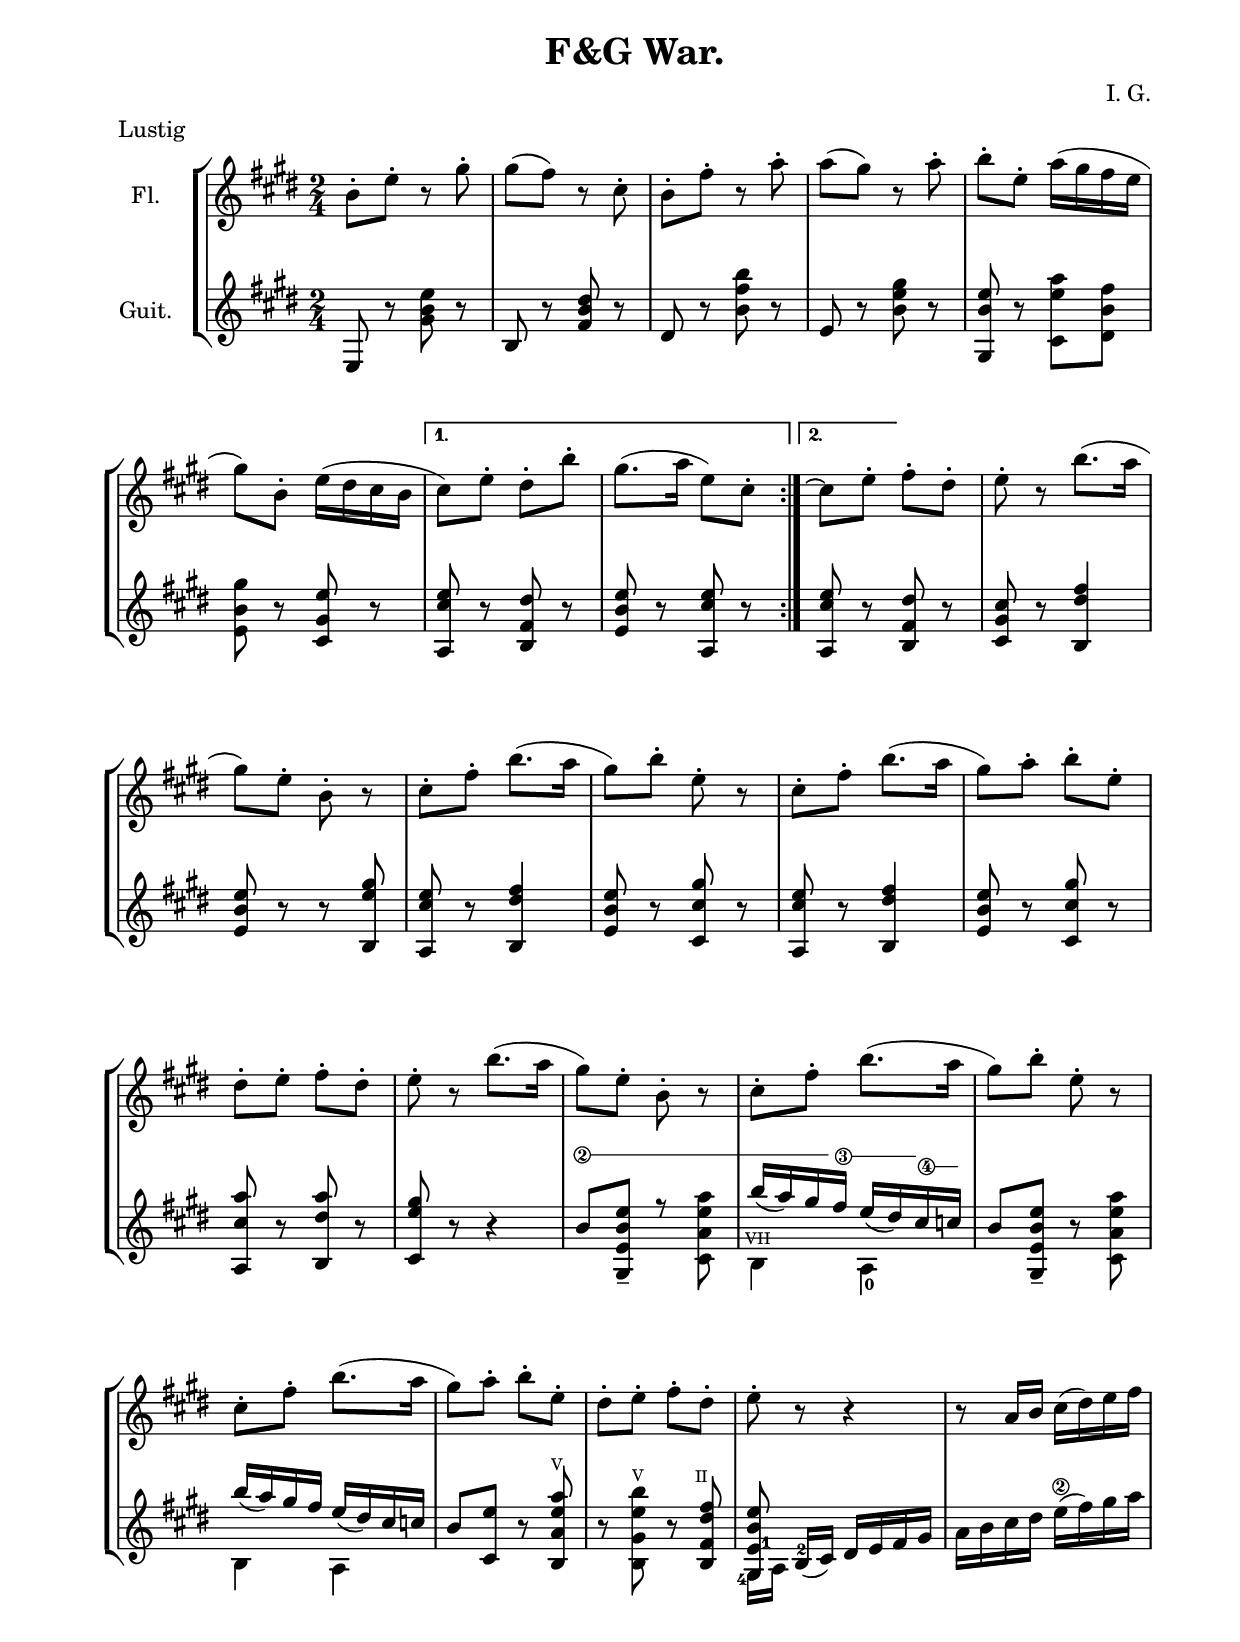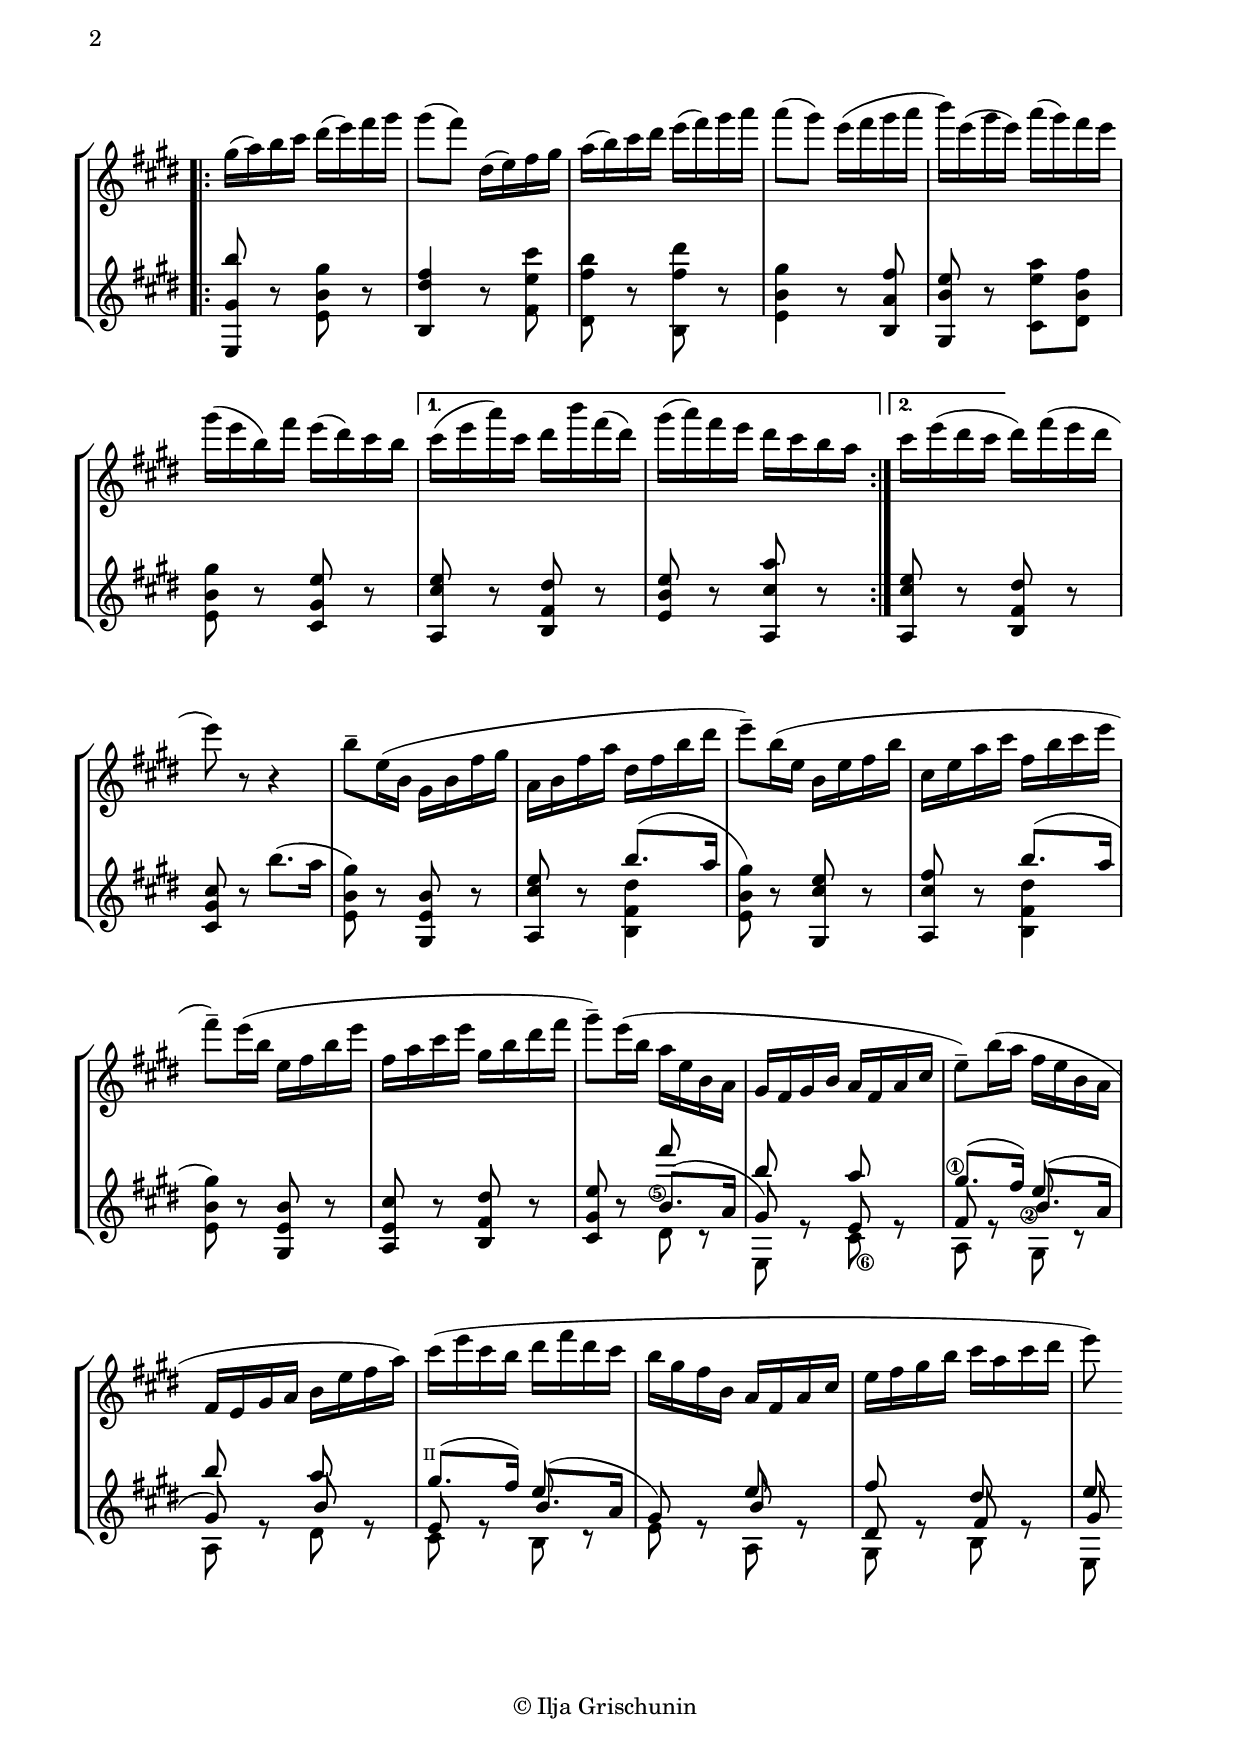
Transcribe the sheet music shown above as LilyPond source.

\version "2.19.15"
%\version "2.18.0"

\language "deutsch"

\header {
  title = "F&G War."
  meter = "Lustig"
  composer = "I. G."
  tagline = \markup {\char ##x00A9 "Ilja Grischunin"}
}

\paper {
  #(set-paper-size "a4")
  top-system-spacing.basic-distance = #25
  top-markup-spacing.basic-distance = #8
  markup-system-spacing.basic-distance = #8
  system-system-spacing.basic-distance = #25
  last-bottom-spacing.basic-distance = #25
  two-sided = ##t
  inner-margin = 20
  outer-margin = 15
}

\layout {
  \context {
    \Score
    \override StaffGrouper.staff-staff-spacing.basic-distance = #14
    \remove "Bar_number_engraver"
  }
}

\version "2.18.0"

\language "deutsch"

fluteMusic = \relative e'' {
  \clef treble
  \key e \major
  \time 2/4
  %\override Staff.TimeSignature #'stencil = ##f
  \override Score.VoltaBracketSpanner.Y-offset = 7
  \repeat volta 2 {
    h8-. e-. r gis-. gis( fis) r cis-. h-. fis'-. r a-. a( gis) r a-.
    h-. e,-. a16( gis fis e gis8) h,-. e16( dis cis h
  }
  \alternative {
    {
      cis8) e-.
      \set Score.repeatCommands = #'((volta #f))
      dis-. h'-. gis8.( a16 e8) cis-.
    }
    {
      cis8\repeatTie e-.
    }
  }
  fis-. dis-.
  e-. r
  h'8.( a16 gis8) e-. h-. r cis-. fis-. h8.( a16 gis8) h-. e,-. r
  cis-. fis-. h8.( a16 gis8) a-. h-. e,-. dis-. e-. fis-. dis-. e-. r
  h'8.( a16 gis8) e-. h-. r cis-. fis-. h8.( a16 gis8) h-. e,-. r
  cis-. fis-. h8.( a16 gis8) a-. h-. e,-. dis-. e-. fis-. dis-. e-. r r4
  r8 a,16 h cis( dis) e fis \break
  \override Score.VoltaBracketSpanner.Y-offset = 7
  \repeat volta 2 {
    gis( a) h cis dis( e) fis gis gis8( fis) dis,16( e) fis gis
    a( h) cis dis e( fis) gis a a8( gis) e16( fis gis a
    h) e,( gis e) a( gis) fis e gis( e h) fis' e( dis) cis h
  }
  \alternative{
    {
      cis([ e a)
      \set Score.repeatCommands = #'((volta #f))
      cis,] dis h' fis( dis) gis( a) fis e dis cis h a
    }
    {
      cis[ e( dis
    }
  }
  cis] dis) fis( e dis e8) r r4
  h8-- e,16( h gis h fis' gis a, h fis' a dis, fis h dis
  e8--) h16( e, h e fis h cis, e a cis fis, h cis e
  fis8--) e16( h e, fis h e fis, a cis e gis, h dis fis
  gis8--) e16( h a e h a gis fis gis h a fis a cis
  e8--) h'16( a fis e h a fis e gis a h e fis a)
  cis( e cis h dis fis dis cis h gis fis h, a fis a cis 
  e fis gis h cis a cis dis e8)
}

\version "2.18.0"

\language "deutsch"

stringNumberSpanner =
#(define-music-function (parser location StringNumber) (string?)
   #{
     \override TextSpanner.style = #'solid
     \override TextSpanner.font-size = #-5
     \override TextSpanner.bound-details.left.stencil-align-dir-y = #CENTER
     \override TextSpanner.bound-details.left.text = \markup { \circle \number #StringNumber }
   #})

FO = #(define-music-function (parser location offsetX offsetY)(number? number?)
        #{
          \once \override Voice.Fingering.extra-offset = #(cons offsetX offsetY)
        #})

guitarMusic = \relative {
  \clef treble
  \key e \major
  \time 2/4
  %\override Staff.TimeSignature #'stencil = ##f
  \override Fingering #'staff-padding = #'()
  \override Score.VoltaBracketSpanner.Y-offset = 7
  \repeat volta 2 {
    e8 r <gis' h e> r h, r <fis' h dis> r
    dis r <h' fis' h> r e, r <h' e gis> r
    <gis, h' e> r <cis e' a> <dis h' fis'> <e h' gis'> r <cis gis' e'> r
  }
  \alternative {
    {
      <a cis' e> r
      \set Score.repeatCommands = #'((volta #f))
      <h fis' dis'> r <e h' e> r <a, cis' e> r
    }
    {
      <a cis' e> r
    }
  }
  <h fis' dis'> r <cis gis' cis> r <h dis' fis>4
  <e h' e>8 r r <h e' gis> <a cis' e> r <h dis' fis>4
  <e h' e>8 r <cis cis' gis'> r <a cis' e> r <h dis' fis>4
  <e h' e>8 r <cis cis' gis'> r <a cis' a'> r <h dis' a'> r
  <cis e' gis> r r4
  <<
    {
      \stringNumberSpanner "2"
      \textSpannerUp
      \once\override TextSpanner.extra-offset = #'(0 . -0.5)
      \once\override TextSpanner #'(bound-details right padding) = #2
      h'8\startTextSpan <gis, e' h' e>_- r s
      h''16_( a) gis
      \stringNumberSpanner "3"
      \once\override TextSpanner.extra-offset = #'(0.5 . 0)
      \once\override TextSpanner #'(bound-details right padding) = #2
      fis\stopTextSpan\startTextSpan e_( dis)
      \stringNumberSpanner "4"
      \once\override TextSpanner.extra-offset = #'(0.5 . 0.5)
      cis\stopTextSpan\startTextSpan c\stopTextSpan
    }
    \\
    {
      s4.					   <cis, a' e' a>8
      \override TextScript.extra-offset = #'(-0.5 . 6)
      h4-\markup{\teeny VII} \FO #'0.2 #'0.2 a-0
    }
  >>
  h'8 <gis, e' h' e>-- r <cis a' e' a>
  <<
    {
      h''16_( a) gis fis e_( dis) cis c
    }
    \\
    {
      h,4                      a
    }
  >>
  h'8 <cis, e'> r <h a' e' a>^\markup{\teeny V}
  r <h gis' e' h'>^\markup{\teeny V}
  \override TextScript.extra-offset = #'(-0.5 . -1)
  r <h fis' dis' fis>^\markup{\teeny II}
  <<
    {
      \FO #'1.2 #'-4.5 <gis e'-1 h' e>8
    }
    \\
    {
      \FO #'-1.2 #'3.5 gis16[-4 a]
    }
  >>
  \FO #'0 #'-3.2 h16(-2 cis) dis e fis gis a h cis dis e(\2 fis) gis a
  \repeat volta 2 {
    <e,, gis' h'>8 r <e' h' gis'> r <h dis' fis>4 r8 <fis' e' cis'>
    <dis fis' h> r <h fis'' dis'> r <e h' gis'>4 r8 <h a' fis'>
    <gis h' e> r <cis e' a> <dis h' fis'> <e h' gis'> r <cis gis' e'> r
  }
  \alternative{
    {
      <a cis' e> r
      \set Score.repeatCommands = #'((volta #f))
      <h fis' dis'> r <e h' e> r <a, cis' a'> r
    }
    {
      <a cis' e> r
    }
  }
  <h fis' dis'> r <cis gis' cis> r h''8.( a16
  <e, h' gis'>8) r <gis, e' h'> r <a cis' e> r
  <<
    {
      \once\override Slur.positions = #'(0 . 1)
      \shape #'((0 . 0) (0.8 . 0.5) (0 . 0) (0 . 0)) Slur
      h''8.( a16 \stemDown <e, h' gis'>8)
    }
    \\
    {
      <h fis' dis'>4 s8
    }
  >>
  r8 <gis cis' e> r <a cis' fis> r
  <<
    {
      \once\override Slur.positions = #'(0 . 1)
      \shape #'((0 . 0) (0.8 . 0.5) (0 . 0) (0 . 0)) Slur
      h''8.( a16 \stemDown <e, h' gis'>8)
    }
    \\
    {
      <h fis' dis'>4 s8
    }
  >>
  r8 <gis e' h'> r <a e' cis'> r <h fis' dis'> r
  <cis gis' e'> r
  <<
    {
      \once\override Slur.positions = #'(0 . 1)
      \once\override StringNumber.extra-offset = #'(-0.8 . -3.5)
      h'8.(\5 a16 gis8) s e s fis s
      \once\override Slur.positions = #'(0 . 1)
      \once \override NoteColumn.force-hshift = #.3
      \once\override Beam.positions = #'(3.5 . 3)
      \once\override StringNumber.extra-offset = #'(-1.3 . -6)
      h8.(\2 a16 gis8) s
      \once \override NoteColumn.force-hshift = #.3
      h s e, s
      \once\override Slur.positions = #'(0 . 1)
      \once \override NoteColumn.force-hshift = #.3
      \once\override Beam.positions = #'(3.5 . 3)
      h'8.( a16 gis8) s 
      \once \override NoteColumn.force-hshift = #.3
      h s dis, s 
      \override NoteColumn.force-hshift = #.3
      fis s gis
    }
    \\
    {
      \voiceOne
      fis''8 s h, s a s
      \once\override StringNumber.extra-offset = #'(-0.6 . -3)
      gis8.(\1 fis16)
      e8 s h' s a s
      \override TextScript.extra-offset = #'(-0.5 . -2)
      gis8.(^\markup{\teeny II} fis16)
      e8 s s4 e8 s fis s dis s e
    }
    \\
    {
      \voiceTwo
      dis,8 r e, r
      \once\override StringNumber.extra-offset = #'(1 . 2)
      cis'_\6 r a r gis r a r dis r cis r h r e r a, r gis r h r
      e,
    }
  >>
}


\score {
  \new StaffGroup<<

    \new Staff
    \with {
      instrumentName = "Fl."
    }
    \fluteMusic

    \new Staff
    \with {
      instrumentName = "Guit."
    }
    \guitarMusic

  >>
}
